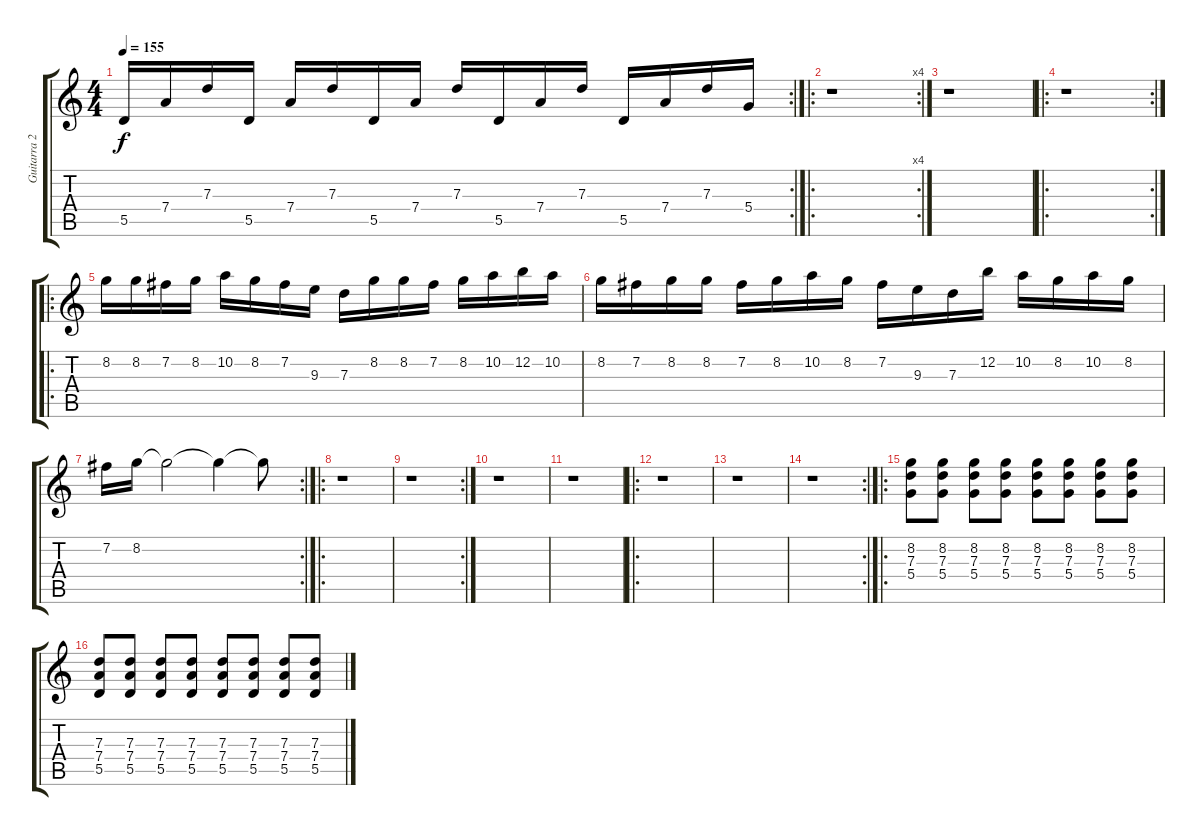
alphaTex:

\track ("Guitarra 2" "Guitarra 2") {instrument electricguitarmuted}
\staff {score tabs}
\tuning (E4 B3 G3 D3 A2 E2) {hide}
\rc 2
\ts (4 4)
\tempo 155
\clef g2
\ks c
5.5.16{dy f} 7.4.16 7.3.16 5.5.16 7.4.16 7.3.16 5.5.16 7.4.16 7.3.16 5.5.16 7.4.16 7.3.16 5.5.16 7.4.16 7.3.16 5.4.16 |
\ro
\rc 4
r.1 |
r.1 |
\ro
\rc 2
r.1 |
\ro
8.2.16 8.2.16 7.2.16 8.2.16 10.2.16 8.2.16 7.2.16 9.3.16 7.3.16 8.2.16 8.2.16 7.2.16 8.2.16 10.2.16 12.2.16 10.2.16 |
8.2.16 7.2.16 8.2.16 8.2.16 7.2.16 8.2.16 10.2.16 8.2.16 7.2.16 9.3.16 7.3.16 12.2.16 10.2.16 8.2.16 10.2.16 8.2.16 |
\rc 2
7.2.16 8.2.16 8.2{t}.2 8.2{t}.4 8.2{t}.8 |
\ro
r.1 |
\rc 2
r.1 |
r.1 |
r.1 |
\ro
r.1 |
r.1 |
\rc 2
r.1 |
\ro
(8.2 7.3 5.4).8 (8.2 7.3 5.4).8 (8.2 7.3 5.4).8 (8.2 7.3 5.4).8 (8.2 7.3 5.4).8 (8.2 7.3 5.4).8 (8.2 7.3 5.4).8 (8.2 7.3 5.4).8 |
(7.3 7.4 5.5).8 (7.3 7.4 5.5).8 (7.3 7.4 5.5).8 (7.3 7.4 5.5).8 (7.3 7.4 5.5).8 (7.3 7.4 5.5).8 (7.3 7.4 5.5).8 (7.3 7.4 5.5).8
